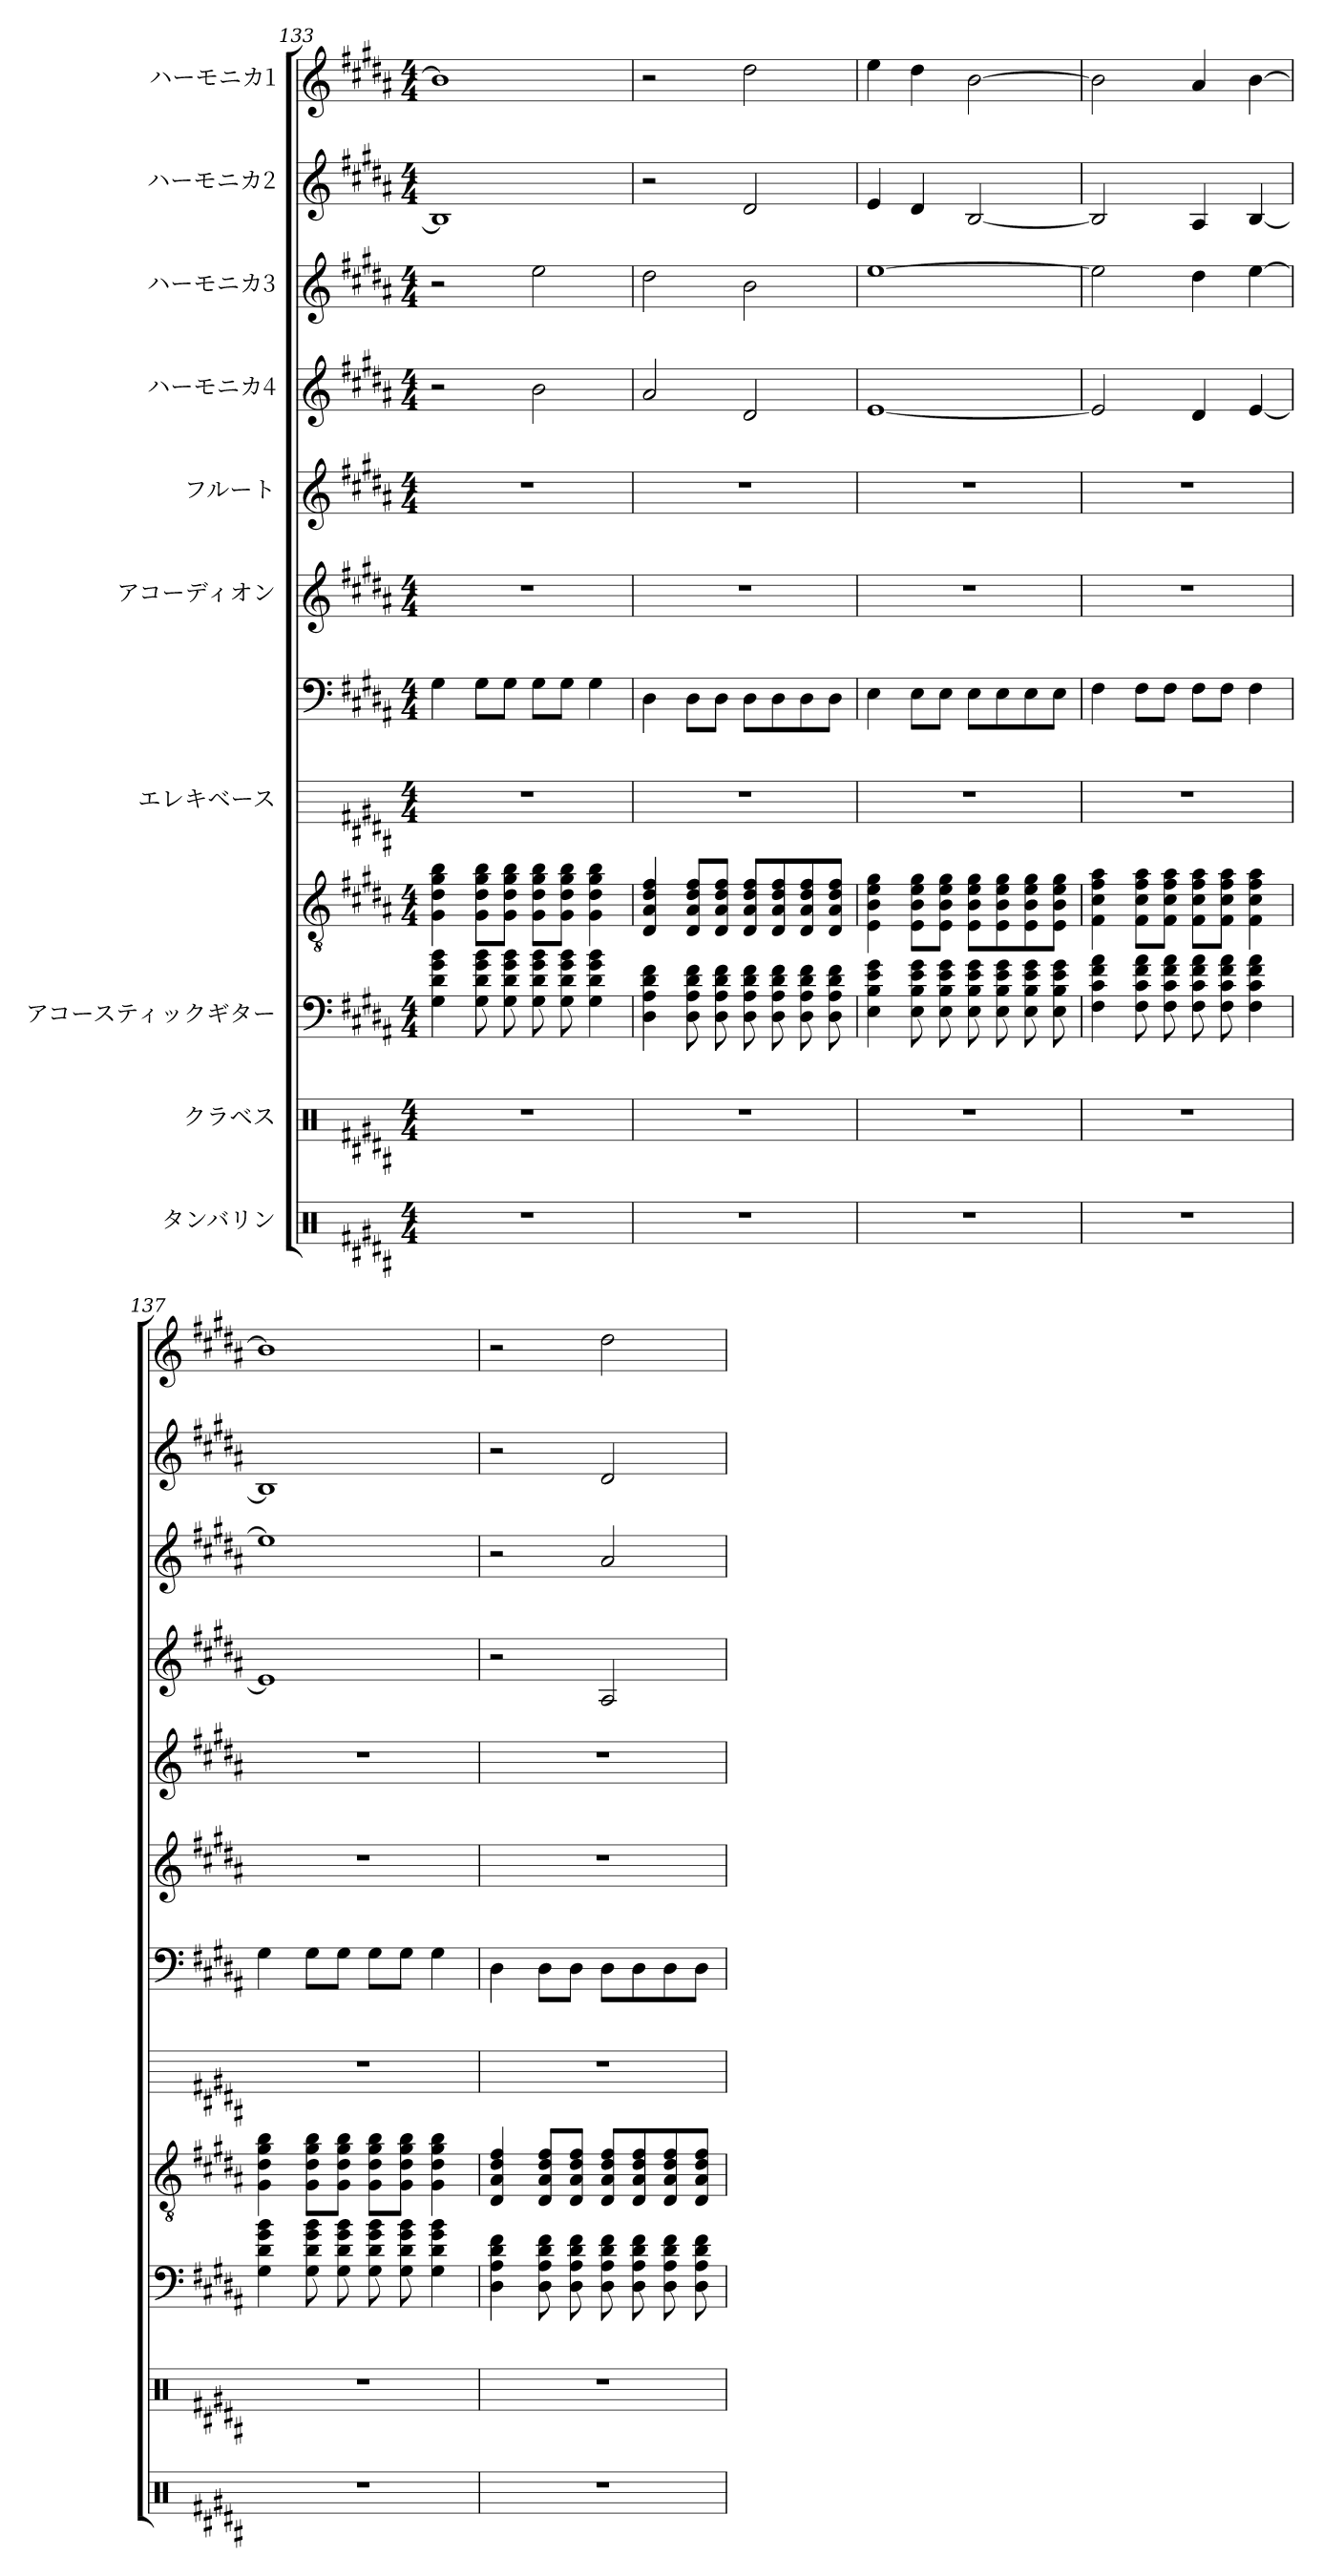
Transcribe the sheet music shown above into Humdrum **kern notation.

**kern	**kern	**kern	**kern	**kern	**kern	**kern	**kern	**kern	**kern	**kern	**kern
*part10	*part9	*part8	*part8	*part7	*part7	*part6	*part5	*part4	*part3	*part2	*part1
*staff12	*staff11	*staff10	*staff9	*staff8	*staff7	*staff6	*staff5	*staff4	*staff3	*staff2	*staff1
*I"タンバリン	*I"クラベス	*I"アコースティックギター	*	*I"エレキベース	*	*I"アコーディオン	*I"フルート	*I"ハーモニカ4	*I"ハーモニカ3	*I"ハーモニカ2	*I"ハーモニカ1
*clefX	*clefX	*	*clefGv2	*	*clefF4	*clefG2	*clefG2	*clefG2	*clefG2	*clefG2	*clefG2
*	*	*	*	*ITrd7c12	*ITrd7c12	*	*	*	*	*	*
*k[f#c#g#d#a#]	*k[f#c#g#d#a#]	*k[f#c#g#d#a#]	*k[f#c#g#d#a#]	*k[f#c#g#d#a#]	*k[f#c#g#d#a#]	*k[f#c#g#d#a#]	*k[f#c#g#d#a#]	*k[f#c#g#d#a#]	*k[f#c#g#d#a#]	*k[f#c#g#d#a#]	*k[f#c#g#d#a#]
*M4/4	*M4/4	*M4/4	*M4/4	*M4/4	*M4/4	*M4/4	*M4/4	*M4/4	*M4/4	*M4/4	*M4/4
=133	=133	=133	=133	=133	=133	=133	=133	=133	=133	=133	=133
1r	1r	4G# 4d# 4g# 4b	4G#\ 4d#\ 4g#\ 4b\	1r	4GG#\	1r	1r	2r	2r	1B]	1b]
.	.	8G# 8d# 8g# 8b	8G#\ 8d#\ 8g#\ 8b\L	.	8GG#\L	.	.	.	.	.	.
.	.	8G# 8d# 8g# 8b	8G#\ 8d#\ 8g#\ 8b\J	.	8GG#\J	.	.	.	.	.	.
.	.	8G# 8d# 8g# 8b	8G#\ 8d#\ 8g#\ 8b\L	.	8GG#\L	.	.	2b\	2ee\	.	.
.	.	8G# 8d# 8g# 8b	8G#\ 8d#\ 8g#\ 8b\J	.	8GG#\J	.	.	.	.	.	.
.	.	4G# 4d# 4g# 4b	4G#\ 4d#\ 4g#\ 4b\	.	4GG#\	.	.	.	.	.	.
=134	=134	=134	=134	=134	=134	=134	=134	=134	=134	=134	=134
1r	1r	4D# 4A# 4d# 4f#	4D#/ 4A#/ 4d#/ 4f#/	1r	4DD#\	1r	1r	2a#/	2dd#\	2r	2r
.	.	8D# 8A# 8d# 8f#	8D#/ 8A#/ 8d#/ 8f#/L	.	8DD#\L	.	.	.	.	.	.
.	.	8D# 8A# 8d# 8f#	8D#/ 8A#/ 8d#/ 8f#/J	.	8DD#\J	.	.	.	.	.	.
.	.	8D# 8A# 8d# 8f#	8D#/ 8A#/ 8d#/ 8f#/L	.	8DD#\L	.	.	2d#/	2b\	2d#/	2dd#\
.	.	8D# 8A# 8d# 8f#	8D#/ 8A#/ 8d#/ 8f#/	.	8DD#\	.	.	.	.	.	.
.	.	8D# 8A# 8d# 8f#	8D#/ 8A#/ 8d#/ 8f#/	.	8DD#\	.	.	.	.	.	.
.	.	8D# 8A# 8d# 8f#	8D#/ 8A#/ 8d#/ 8f#/J	.	8DD#\J	.	.	.	.	.	.
!!LO:PB:g=z
=135	=135	=135	=135	=135	=135	=135	=135	=135	=135	=135	=135
1r	1r	4E 4B 4e 4g#	4E\ 4B\ 4e\ 4g#\	1r	4EE\	1r	1r	[1e	[1ee	4e/	4ee\
.	.	8E 8B 8e 8g#	8E\ 8B\ 8e\ 8g#\L	.	8EE\L	.	.	.	.	4d#/	4dd#\
.	.	8E 8B 8e 8g#	8E\ 8B\ 8e\ 8g#\J	.	8EE\J	.	.	.	.	.	.
.	.	8E 8B 8e 8g#	8E\ 8B\ 8e\ 8g#\L	.	8EE\L	.	.	.	.	[2B/	[2b\
.	.	8E 8B 8e 8g#	8E\ 8B\ 8e\ 8g#\	.	8EE\	.	.	.	.	.	.
.	.	8E 8B 8e 8g#	8E\ 8B\ 8e\ 8g#\	.	8EE\	.	.	.	.	.	.
.	.	8E 8B 8e 8g#	8E\ 8B\ 8e\ 8g#\J	.	8EE\J	.	.	.	.	.	.
=136	=136	=136	=136	=136	=136	=136	=136	=136	=136	=136	=136
1r	1r	4F# 4c# 4f# 4a#	4F#\ 4c#\ 4f#\ 4a#\	1r	4FF#\	1r	1r	2e/]	2ee\]	2B/]	2b\]
.	.	8F# 8c# 8f# 8a#	8F#\ 8c#\ 8f#\ 8a#\L	.	8FF#\L	.	.	.	.	.	.
.	.	8F# 8c# 8f# 8a#	8F#\ 8c#\ 8f#\ 8a#\J	.	8FF#\J	.	.	.	.	.	.
.	.	8F# 8c# 8f# 8a#	8F#\ 8c#\ 8f#\ 8a#\L	.	8FF#\L	.	.	4d#/	4dd#\	4A#/	4a#/
.	.	8F# 8c# 8f# 8a#	8F#\ 8c#\ 8f#\ 8a#\J	.	8FF#\J	.	.	.	.	.	.
.	.	4F# 4c# 4f# 4a#	4F#\ 4c#\ 4f#\ 4a#\	.	4FF#\	.	.	[4e/	[4ee\	[4B/	[4b\
=137	=137	=137	=137	=137	=137	=137	=137	=137	=137	=137	=137
1r	1r	4G# 4d# 4g# 4b	4G#\ 4d#\ 4g#\ 4b\	1r	4GG#\	1r	1r	1e]	1ee]	1B]	1b]
.	.	8G# 8d# 8g# 8b	8G#\ 8d#\ 8g#\ 8b\L	.	8GG#\L	.	.	.	.	.	.
.	.	8G# 8d# 8g# 8b	8G#\ 8d#\ 8g#\ 8b\J	.	8GG#\J	.	.	.	.	.	.
.	.	8G# 8d# 8g# 8b	8G#\ 8d#\ 8g#\ 8b\L	.	8GG#\L	.	.	.	.	.	.
.	.	8G# 8d# 8g# 8b	8G#\ 8d#\ 8g#\ 8b\J	.	8GG#\J	.	.	.	.	.	.
.	.	4G# 4d# 4g# 4b	4G#\ 4d#\ 4g#\ 4b\	.	4GG#\	.	.	.	.	.	.
=138	=138	=138	=138	=138	=138	=138	=138	=138	=138	=138	=138
1r	1r	4D# 4A# 4d# 4f#	4D#/ 4A#/ 4d#/ 4f#/	1r	4DD#\	1r	1r	2r	2r	2r	2r
.	.	8D# 8A# 8d# 8f#	8D#/ 8A#/ 8d#/ 8f#/L	.	8DD#\L	.	.	.	.	.	.
.	.	8D# 8A# 8d# 8f#	8D#/ 8A#/ 8d#/ 8f#/J	.	8DD#\J	.	.	.	.	.	.
.	.	8D# 8A# 8d# 8f#	8D#/ 8A#/ 8d#/ 8f#/L	.	8DD#\L	.	.	2A#/	2a#/	2d#/	2dd#\
.	.	8D# 8A# 8d# 8f#	8D#/ 8A#/ 8d#/ 8f#/	.	8DD#\	.	.	.	.	.	.
.	.	8D# 8A# 8d# 8f#	8D#/ 8A#/ 8d#/ 8f#/	.	8DD#\	.	.	.	.	.	.
.	.	8D# 8A# 8d# 8f#	8D#/ 8A#/ 8d#/ 8f#/J	.	8DD#\J	.	.	.	.	.	.
=	=	=	=	=	=	=	=	=	=	=	=
*-	*-	*-	*-	*-	*-	*-	*-	*-	*-	*-	*-
